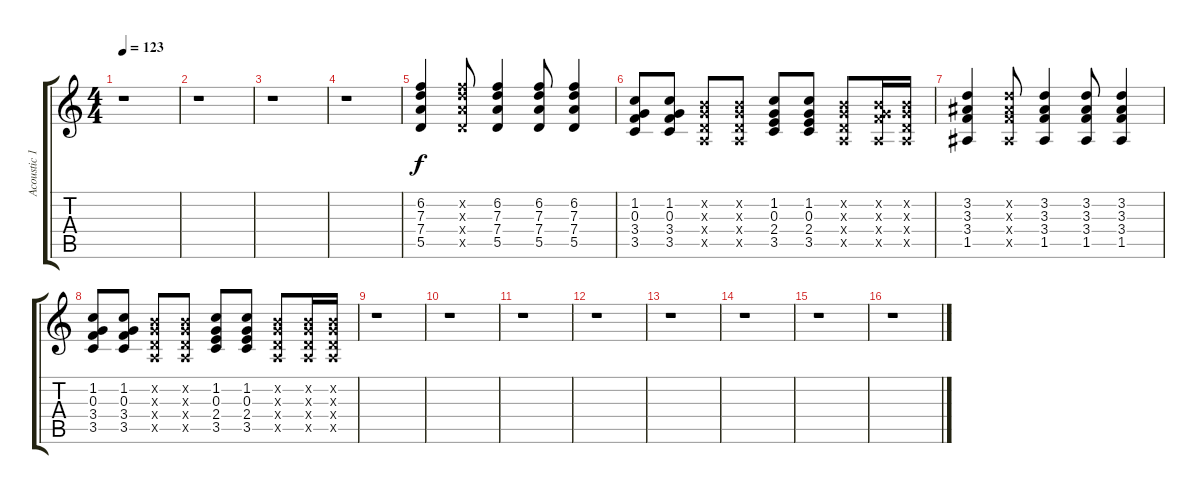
\track ("Acoustic 1" "Acoustic 1") {instrument acousticguitarsteel}
\staff {score tabs}
\tuning (E4 B3 G3 D3 A2 D2) {hide}
\ts (4 4)
\tempo 123
\clef g2
\ks c
r.1{dy f} |
r.1 |
r.1 |
r.1 |
(6.2 7.3 7.4 5.5).4 (6.2{x} 7.3{x} 7.4{x} 5.5{x}).8 (6.2 7.3 7.4 5.5).4 (6.2 7.3 7.4 5.5).8 (6.2 7.3 7.4 5.5).4 |
(1.2 0.3 3.4 3.5).8 (1.2 0.3 3.4 3.5).8 (0.2{x} 0.3{x} 0.4{x} 0.5{x}).8 (0.2{x} 0.3{x} 0.4{x} 0.5{x}).8 (1.2 0.3 2.4 3.5).8 (1.2 0.3 2.4 3.5).8 (0.2{x} 0.3{x} 0.4{x} 0.5{x}).8 (0.2{x} 0.3{x} 3.4{x} 0.5{x}).16 (0.2{x} 0.3{x} 0.4{x} 0.5{x}).16 |
(3.2 3.3 3.4 1.5).4 (3.2{x} 3.3{x} 3.4{x} 1.5{x}).8 (3.2 3.3 3.4 1.5).4 (3.2 3.3 3.4 1.5).8 (3.2 3.3 3.4 1.5).4 |
(1.2 0.3 3.4 3.5).8 (1.2 0.3 3.4 3.5).8 (0.2{x} 0.3{x} 0.4{x} 0.5{x}).8 (0.2{x} 0.3{x} 0.4{x} 0.5{x}).8 (1.2 0.3 2.4 3.5).8 (1.2 0.3 2.4 3.5).8 (0.2{x} 0.3{x} 0.4{x} 0.5{x}).8 (0.2{x} 0.3{x} 0.4{x} 0.5{x}).16 (0.2{x} 0.3{x} 0.4{x} 0.5{x}).16 |
r.1 |
r.1 |
r.1 |
r.1 |
r.1 |
r.1 |
r.1 |
r.1
